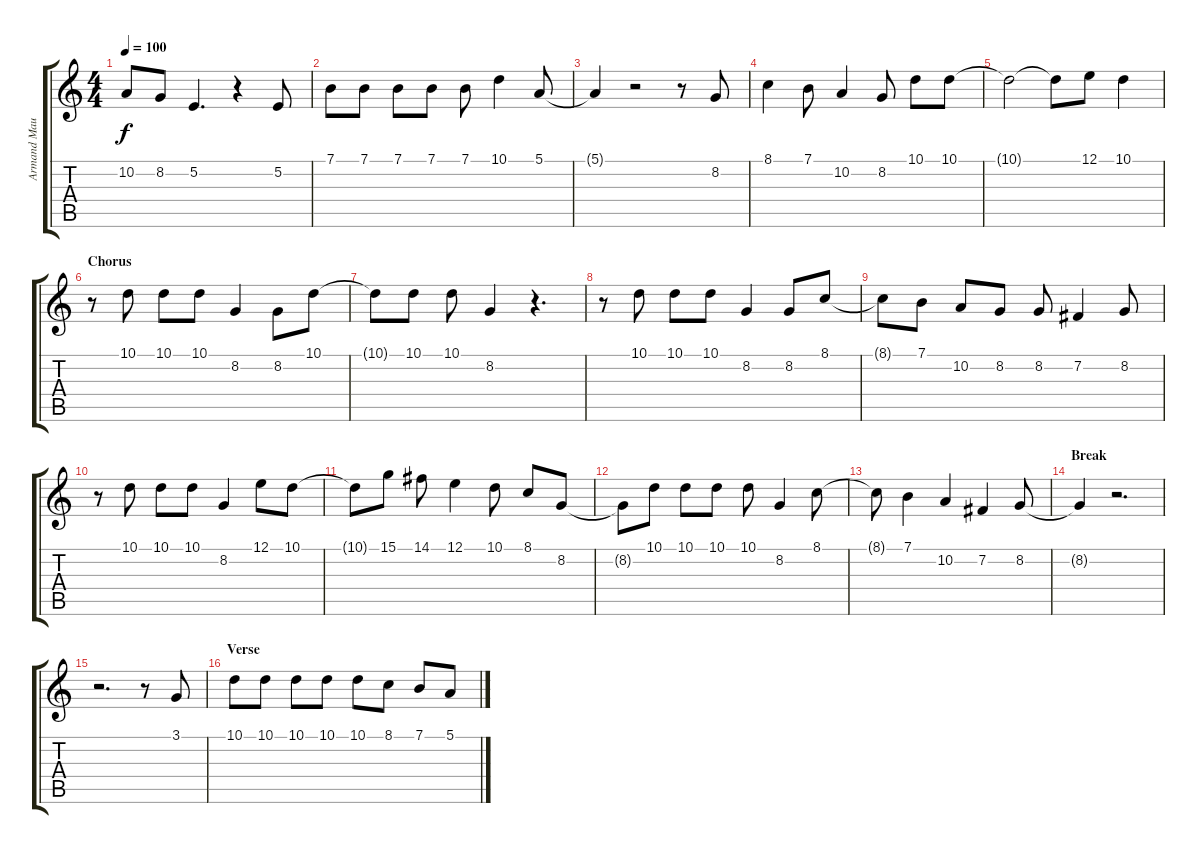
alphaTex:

\track ("Armand Maulana" "Armand Mau") {instrument violin}
\staff {score tabs}
\tuning (E4 B3 G3 D3 A2 E2) {hide}
\ts (4 4)
\tempo 100
\clef g2
\ks c
10.2{t}.8{dy f} 8.2.8 5.2.4{d} r.4 5.2.8 |
7.1.8 7.1.8 7.1.8 7.1.8 7.1.8 10.1.4 5.1.8 |
5.1{t}.4 r.2 r.8 8.2.8 |
8.1.4 7.1.8 10.2.4 8.2.8 10.1.8 10.1.8 |
10.1{t}.2 10.1{t}.8 12.1.8 10.1.4 |
\section ("" "Chorus")
r.8 10.1.8 10.1.8 10.1.8 8.2.4 8.2.8 10.1.8 |
10.1{t}.8 10.1.8 10.1.8 8.2.4 r.4{d} |
r.8 10.1.8 10.1.8 10.1.8 8.2.4 8.2.8 8.1.8 |
8.1{t}.8 7.1.8 10.2.8 8.2.8 8.2.8 7.2.4 8.2.8 |
r.8 10.1.8 10.1.8 10.1.8 8.2.4 12.1.8 10.1.8 |
10.1{t}.8 15.1.8 14.1.8 12.1.4 10.1.8 8.1.8 8.2.8 |
8.2{t}.8 10.1.8 10.1.8 10.1.8 10.1.8 8.2.4 8.1.8 |
8.1{t}.8 7.1.4 10.2.4 7.2.4 8.2.8 |
\section ("" "Break")
8.2{t}.4 r.2{d} |
r.2{d} r.8 3.1.8 |
\section ("" "Verse")
10.1.8 10.1.8 10.1.8 10.1.8 10.1.8 8.1.8 7.1.8 5.1.8
